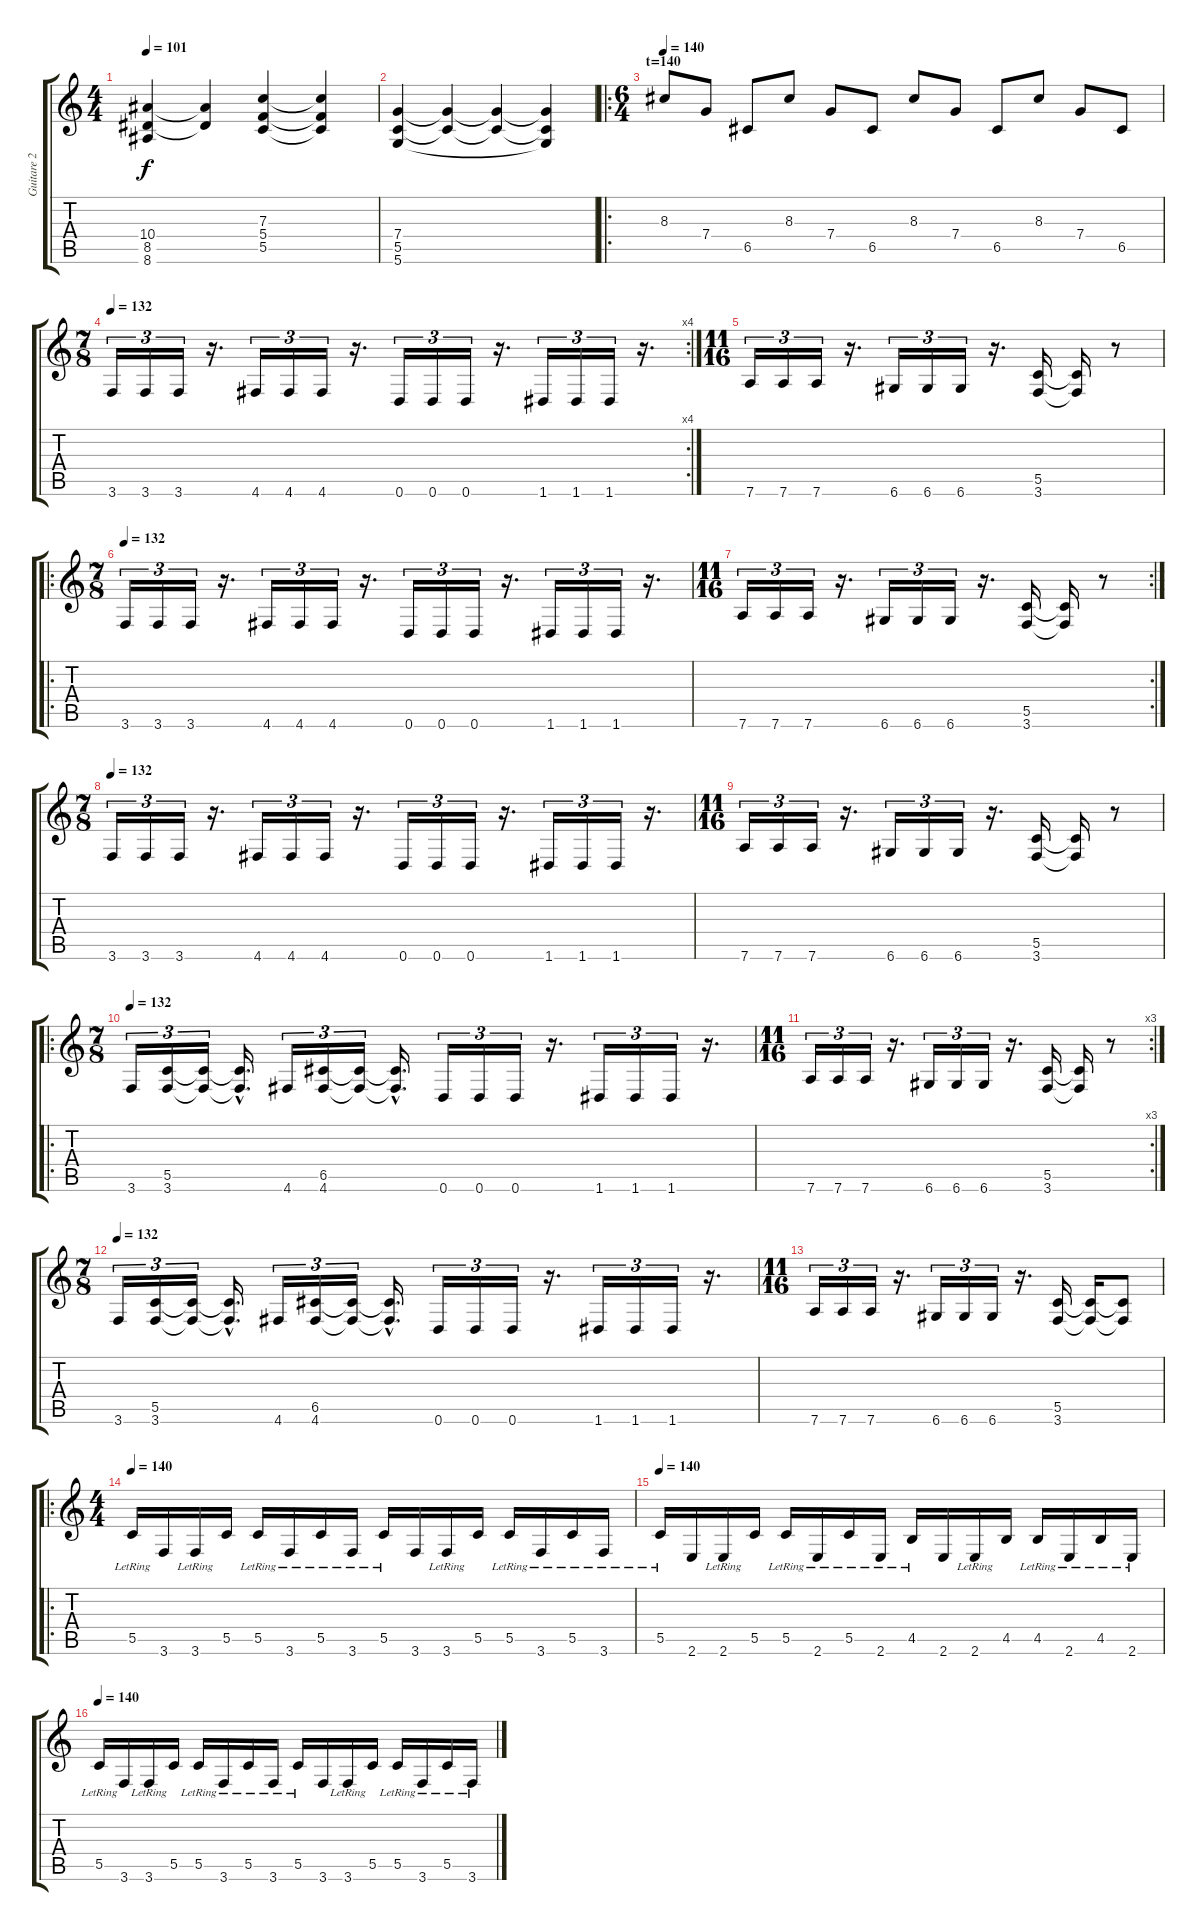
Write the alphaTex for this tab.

\track ("Guitare 2" "Guitare 2") {instrument distortionguitar}
\staff {score tabs}
\tuning (D4 A3 F3 C3 G2 D2) {hide}
\ts (4 4)
\tempo 101
\clef g2
\ks c
(10.4 8.5 8.6).4{dy f} (10.4{t} 8.5{t}).4 (7.3 5.4 5.5).4 (7.3{t} 5.4{t} 5.5{t}).4 |
(7.4 5.5 5.6).4 (7.4{t} 5.5{t}).4 (7.4{t} 5.5{t}).4 (7.4{t} 5.5{t} 5.6{t}).4 |
\ro
\ts (6 4)
\section ("" "t=140")
\tempo 140
8.3.8 7.4.8 6.5.8 8.3.8 7.4.8 6.5.8 8.3.8 7.4.8 6.5.8 8.3.8 7.4.8 6.5.8 |
\rc 4
\ts (7 8)
\tempo 132
3.6.16{tu (3 2)} 3.6.16{tu (3 2)} 3.6.16{tu (3 2)} r.16{d} 4.6.16{tu (3 2)} 4.6.16{tu (3 2)} 4.6.16{tu (3 2)} r.16{d} 0.6.16{tu (3 2)} 0.6.16{tu (3 2)} 0.6.16{tu (3 2)} r.16{d} 1.6.16{tu (3 2)} 1.6.16{tu (3 2)} 1.6.16{tu (3 2)} r.16{d} |
\ts (11 16)
7.6.16{tu (3 2)} 7.6.16{tu (3 2)} 7.6.16{tu (3 2)} r.16{d} 6.6.16{tu (3 2)} 6.6.16{tu (3 2)} 6.6.16{tu (3 2)} r.16{d} (5.5 3.6).16 (5.5{t} 3.6{t}).16 r.8 |
\ro
\ts (7 8)
\tempo 132
3.6.16{tu (3 2)} 3.6.16{tu (3 2)} 3.6.16{tu (3 2)} r.16{d} 4.6.16{tu (3 2)} 4.6.16{tu (3 2)} 4.6.16{tu (3 2)} r.16{d} 0.6.16{tu (3 2)} 0.6.16{tu (3 2)} 0.6.16{tu (3 2)} r.16{d} 1.6.16{tu (3 2)} 1.6.16{tu (3 2)} 1.6.16{tu (3 2)} r.16{d} |
\rc 2
\ts (11 16)
7.6.16{tu (3 2)} 7.6.16{tu (3 2)} 7.6.16{tu (3 2)} r.16{d} 6.6.16{tu (3 2)} 6.6.16{tu (3 2)} 6.6.16{tu (3 2)} r.16{d} (5.5 3.6).16 (5.5{t} 3.6{t}).16 r.8 |
\ts (7 8)
\tempo 132
3.6.16{tu (3 2)} 3.6.16{tu (3 2)} 3.6.16{tu (3 2)} r.16{d} 4.6.16{tu (3 2)} 4.6.16{tu (3 2)} 4.6.16{tu (3 2)} r.16{d} 0.6.16{tu (3 2)} 0.6.16{tu (3 2)} 0.6.16{tu (3 2)} r.16{d} 1.6.16{tu (3 2)} 1.6.16{tu (3 2)} 1.6.16{tu (3 2)} r.16{d} |
\ts (11 16)
7.6.16{tu (3 2)} 7.6.16{tu (3 2)} 7.6.16{tu (3 2)} r.16{d} 6.6.16{tu (3 2)} 6.6.16{tu (3 2)} 6.6.16{tu (3 2)} r.16{d} (5.5 3.6).16 (5.5{t} 3.6{t}).16 r.8 |
\ro
\ts (7 8)
\tempo 132
3.6.16{tu (3 2)} (5.5 3.6).16{tu (3 2)} (5.5{t} 3.6{t}).16{tu (3 2)} (5.5{hac t} 3.6{hac t}).16{d} 4.6.16{tu (3 2)} (6.5 4.6).16{tu (3 2)} (6.5{t} 4.6{t}).16{tu (3 2)} (6.5{hac t} 4.6{hac t}).16{d} 0.6.16{tu (3 2)} 0.6.16{tu (3 2)} 0.6.16{tu (3 2)} r.16{d} 1.6.16{tu (3 2)} 1.6.16{tu (3 2)} 1.6.16{tu (3 2)} r.16{d} |
\rc 3
\ts (11 16)
7.6.16{tu (3 2)} 7.6.16{tu (3 2)} 7.6.16{tu (3 2)} r.16{d} 6.6.16{tu (3 2)} 6.6.16{tu (3 2)} 6.6.16{tu (3 2)} r.16{d} (5.5 3.6).16 (5.5{t} 3.6{t}).16 r.8 |
\ts (7 8)
\tempo 132
3.6.16{tu (3 2)} (5.5 3.6).16{tu (3 2)} (5.5{t} 3.6{t}).16{tu (3 2)} (5.5{hac t} 3.6{hac t}).16{d} 4.6.16{tu (3 2)} (6.5 4.6).16{tu (3 2)} (6.5{t} 4.6{t}).16{tu (3 2)} (6.5{hac t} 4.6{hac t}).16{d} 0.6.16{tu (3 2)} 0.6.16{tu (3 2)} 0.6.16{tu (3 2)} r.16{d} 1.6.16{tu (3 2)} 1.6.16{tu (3 2)} 1.6.16{tu (3 2)} r.16{d} |
\ts (11 16)
7.6.16{tu (3 2)} 7.6.16{tu (3 2)} 7.6.16{tu (3 2)} r.16{d} 6.6.16{tu (3 2)} 6.6.16{tu (3 2)} 6.6.16{tu (3 2)} r.16{d} (5.5 3.6).16 (5.5{t} 3.6{t}).16 (5.5{t} 3.6{t}).8 |
\ro
\ts (4 4)
\tempo 140
5.5{lr}.16 3.6.16 3.6{lr}.16 5.5.16 5.5{lr}.16 3.6{lr}.16 5.5{lr}.16 3.6{lr}.16 5.5{lr}.16 3.6.16 3.6{lr}.16 5.5.16 5.5{lr}.16 3.6{lr}.16 5.5{lr}.16 3.6{lr}.16 |
\tempo 140
5.5{lr}.16 2.6.16 2.6{lr}.16 5.5.16 5.5{lr}.16 2.6{lr}.16 5.5{lr}.16 2.6{lr}.16 4.5{lr}.16 2.6.16 2.6{lr}.16 4.5.16 4.5{lr}.16 2.6{lr}.16 4.5{lr}.16 2.6{lr}.16 |
\tempo 140
5.5{lr}.16 3.6.16 3.6{lr}.16 5.5.16 5.5{lr}.16 3.6{lr}.16 5.5{lr}.16 3.6{lr}.16 5.5{lr}.16 3.6.16 3.6{lr}.16 5.5.16 5.5{lr}.16 3.6{lr}.16 5.5{lr}.16 3.6{lr}.16
